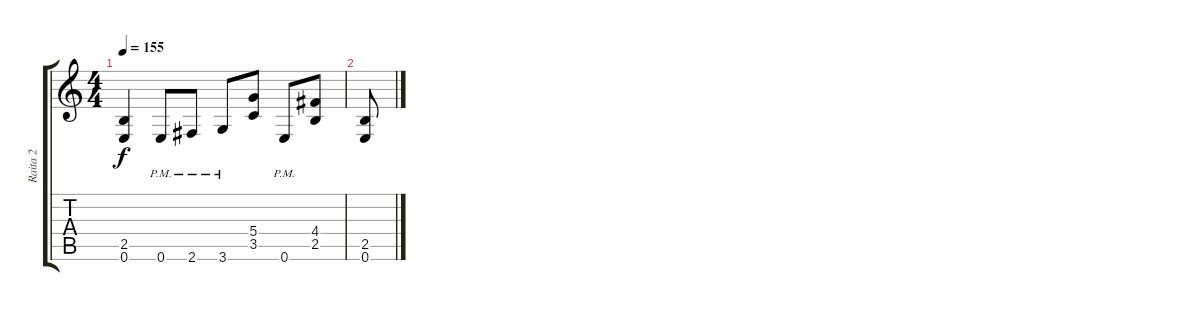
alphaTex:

\track ("Raita 2" "Raita 2") {instrument overdrivenguitar}
\staff {score tabs}
\tuning (E4 B3 G3 D3 A2 E2) {hide}
\ts (4 4)
\tempo 155
\clef g2
\ks c
(2.5 0.6).4{dy f} 0.6{pm}.8 2.6{pm}.8 3.6{pm}.8 (5.4 3.5).8 0.6{pm}.8 (4.4 2.5).8 |
(2.5 0.6).8
